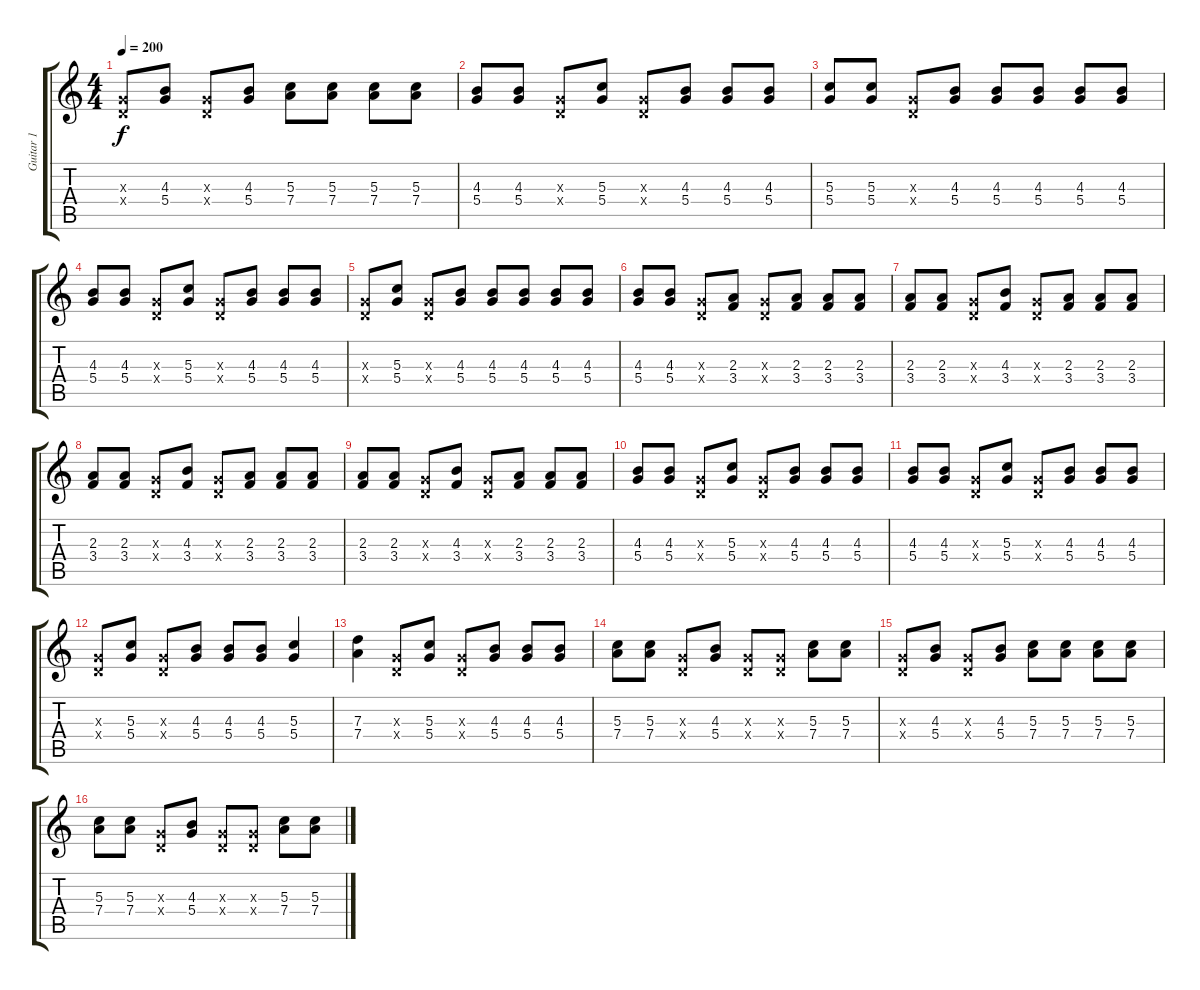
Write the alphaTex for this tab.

\track ("Guitar 1" "Guitar 1") {instrument distortionguitar}
\staff {score tabs}
\tuning (E4 B3 G3 D3 A2 E2) {hide}
\ts (4 4)
\tempo 200
\clef g2
\ks c
(0.3{x} 0.4{x}).8{dy f} (4.3 5.4).8 (0.3{x} 0.4{x}).8 (4.3 5.4).8 (5.3 7.4).8 (5.3 7.4).8 (5.3 7.4).8 (5.3 7.4).8 |
(4.3 5.4).8 (4.3 5.4).8 (0.3{x} 0.4{x}).8 (5.3 5.4).8 (0.3{x} 0.4{x}).8 (4.3 5.4).8 (4.3 5.4).8 (4.3 5.4).8 |
(5.3 5.4).8 (5.3 5.4).8 (0.3{x} 0.4{x}).8 (4.3 5.4).8 (4.3 5.4).8 (4.3 5.4).8 (4.3 5.4).8 (4.3 5.4).8 |
(4.3 5.4).8 (4.3 5.4).8 (0.3{x} 0.4{x}).8 (5.3 5.4).8 (0.3{x} 0.4{x}).8 (4.3 5.4).8 (4.3 5.4).8 (4.3 5.4).8 |
(0.3{x} 0.4{x}).8 (5.3 5.4).8 (0.3{x} 0.4{x}).8 (4.3 5.4).8 (4.3 5.4).8 (4.3 5.4).8 (4.3 5.4).8 (4.3 5.4).8 |
(4.3 5.4).8 (4.3 5.4).8 (0.3{x} 0.4{x}).8 (2.3 3.4).8 (0.3{x} 0.4{x}).8 (2.3 3.4).8 (2.3 3.4).8 (2.3 3.4).8 |
(2.3 3.4).8 (2.3 3.4).8 (0.3{x} 0.4{x}).8 (4.3 3.4).8 (0.3{x} 0.4{x}).8 (2.3 3.4).8 (2.3 3.4).8 (2.3 3.4).8 |
(2.3 3.4).8 (2.3 3.4).8 (0.3{x} 0.4{x}).8 (4.3 3.4).8 (0.3{x} 0.4{x}).8 (2.3 3.4).8 (2.3 3.4).8 (2.3 3.4).8 |
(2.3 3.4).8 (2.3 3.4).8 (0.3{x} 0.4{x}).8 (4.3 3.4).8 (0.3{x} 0.4{x}).8 (2.3 3.4).8 (2.3 3.4).8 (2.3 3.4).8 |
(4.3 5.4).8 (4.3 5.4).8 (0.3{x} 0.4{x}).8 (5.3 5.4).8 (0.3{x} 0.4{x}).8 (4.3 5.4).8 (4.3 5.4).8 (4.3 5.4).8 |
(4.3 5.4).8 (4.3 5.4).8 (0.3{x} 0.4{x}).8 (5.3 5.4).8 (0.3{x} 0.4{x}).8 (4.3 5.4).8 (4.3 5.4).8 (4.3 5.4).8 |
(0.3{x} 0.4{x}).8 (5.3 5.4).8 (0.3{x} 0.4{x}).8 (4.3 5.4).8 (4.3 5.4).8 (4.3 5.4).8 (5.3 5.4).4 |
(7.3 7.4).4 (0.3{x} 0.4{x}).8 (5.3 5.4).8 (0.3{x} 0.4{x}).8 (4.3 5.4).8 (4.3 5.4).8 (4.3 5.4).8 |
(5.3 7.4).8 (5.3 7.4).8 (0.3{x} 0.4{x}).8 (4.3 5.4).8 (0.3{x} 0.4{x}).8 (0.3{x} 0.4{x}).8 (5.3 7.4).8 (5.3 7.4).8 |
(0.3{x} 0.4{x}).8 (4.3 5.4).8 (0.3{x} 0.4{x}).8 (4.3 5.4).8 (5.3 7.4).8 (5.3 7.4).8 (5.3 7.4).8 (5.3 7.4).8 |
(5.3 7.4).8 (5.3 7.4).8 (0.3{x} 0.4{x}).8 (4.3 5.4).8 (0.3{x} 0.4{x}).8 (0.3{x} 0.4{x}).8 (5.3 7.4).8 (5.3 7.4).8
